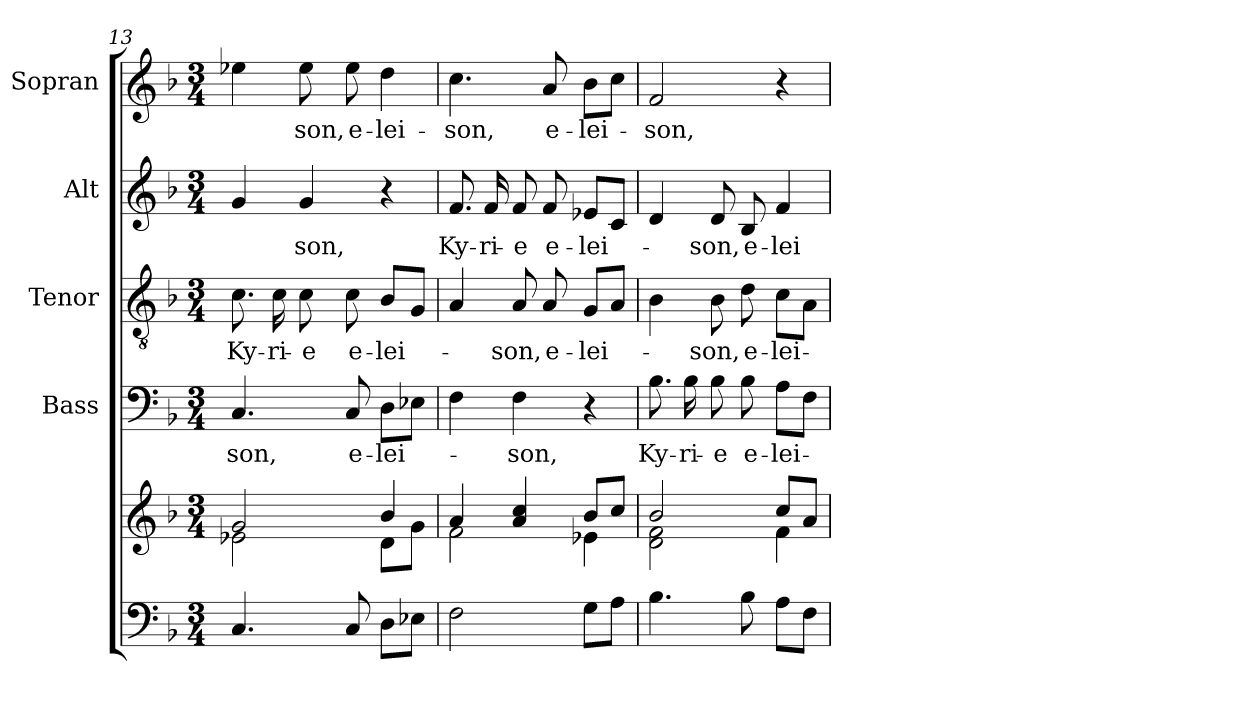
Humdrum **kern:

**kern	**kern	**kern	**text	**kern	**text	**kern	**text	**kern	**text
*part5	*part5	*part4	*part4	*part3	*part3	*part2	*part2	*part1	*part1
*staff6	*staff5	*staff4	*staff4	*staff3	*staff3	*staff2	*staff2	*staff1	*staff1
*	*	*I"Bass	*	*I"Tenor	*	*I"Alt	*	*I"Sopran	*
*	*	*I'B.	*	*I'T.	*	*I'A.	*	*I'S.	*
*clefF4	*clefG2	*clefF4	*	*clefGv2	*	*clefG2	*	*clefG2	*
*k[b-]	*k[b-]	*k[b-]	*	*k[b-]	*	*k[b-]	*	*k[b-]	*
*F:	*F:	*F:	*	*F:	*	*F:	*	*F:	*
*M3/4	*M3/4	*M3/4	*	*M3/4	*	*M3/4	*	*M3/4	*
=13	=13	=13	=13	=13	=13	=13	=13	=13	=13
*	*^	*	*	*	*	*	*	*	*
!	!	!	!	!LO:LY:b	!	!LO:LY:b	!	!	!	!
4.C/	2g/	2e-X\	4.C/	-son,	8.c\	Ky-	4g/	.	4ee-X\	.
!	!	!	!	!	!	!LO:LY:b	!	!	!	!
.	.	.	.	.	16c\	-ri-	.	.	.	.
!	!	!	!	!	!	!LO:LY:b	!	!LO:LY:b	!	!LO:LY:b
.	.	.	.	.	8c\	-e	4g/	-son,	8ee-\	-son,
!	!	!	!	!LO:LY:b	!	!LO:LY:b	!	!	!	!LO:LY:b
8C/	.	.	8C/	e-	8c\	e-	.	.	8ee-\	e-
!	!	!	!	!LO:LY:b	!	!LO:LY:b	!	!	!	!LO:LY:b
8D\L	4b-/	8d\L	8D\L	-lei-	8B-/L	-lei-	4r	.	4dd\	-lei-
8E-X\J	.	8g\J	8E-X\J	.	8G/J	.	.	.	.	.
=14	=14	=14	=14	=14	=14	=14	=14	=14	=14	=14
!	!	!	!	!	!	!	!	!LO:LY:b	!	!LO:LY:b
2F\	4a/	2f\	4F\	.	4A/	.	8.f/	Ky-	4.cc\	-son,
!	!	!	!	!	!	!	!	!LO:LY:b	!	!
.	.	.	.	.	.	.	16f/	-ri-	.	.
!	!	!	!	!LO:LY:b	!	!LO:LY:b	!	!LO:LY:b	!	!
.	4a/ 4cc/	.	4F\	-son,	8A/	-son,	8f/	-e	.	.
!	!	!	!	!	!	!LO:LY:b	!	!LO:LY:b	!	!LO:LY:b
.	.	.	.	.	8A/	e-	8f/	e-	8a/	e-
!	!	!	!	!	!	!LO:LY:b	!	!LO:LY:b	!	!LO:LY:b
8G\L	8b-/L	4e-X\	4r	.	8G/L	-lei-	8e-X/L	-lei-	8b-\L	-lei-
8A\J	8cc/J	.	.	.	8A/J	.	8c/J	.	8cc\J	.
=15	=15	=15	=15	=15	=15	=15	=15	=15	=15	=15
!	!	!	!	!LO:LY:b	!	!	!	!	!	!LO:LY:b
4.B-\	2b-/	2d\ 2f\	8.B-\	Ky-	4B-\	.	4d/	.	2f/	-son,
!	!	!	!	!LO:LY:b	!	!	!	!	!	!
.	.	.	16B-\	-ri-	.	.	.	.	.	.
!	!	!	!	!LO:LY:b	!	!LO:LY:b	!	!LO:LY:b	!	!
.	.	.	8B-\	-e	8B-\	-son,	8d/	-son,	.	.
!	!	!	!	!LO:LY:b	!	!LO:LY:b	!	!LO:LY:b	!	!
8B-\	.	.	8B-\	e-	8d\	e-	8B-/	e-	.	.
!	!	!	!	!LO:LY:b	!	!LO:LY:b	!	!LO:LY:b	!	!
8A\L	8cc/L	4f\	8A\L	-lei-	8c\L	-lei-	4f/	-lei-	4r	.
8F\J	8a/J	.	8F\J	.	8A\J	.	.	.	.	.
*	*v	*v	*	*	*	*	*	*	*	*
=	=	=	=	=	=	=	=	=	=
*-	*-	*-	*-	*-	*-	*-	*-	*-	*-
